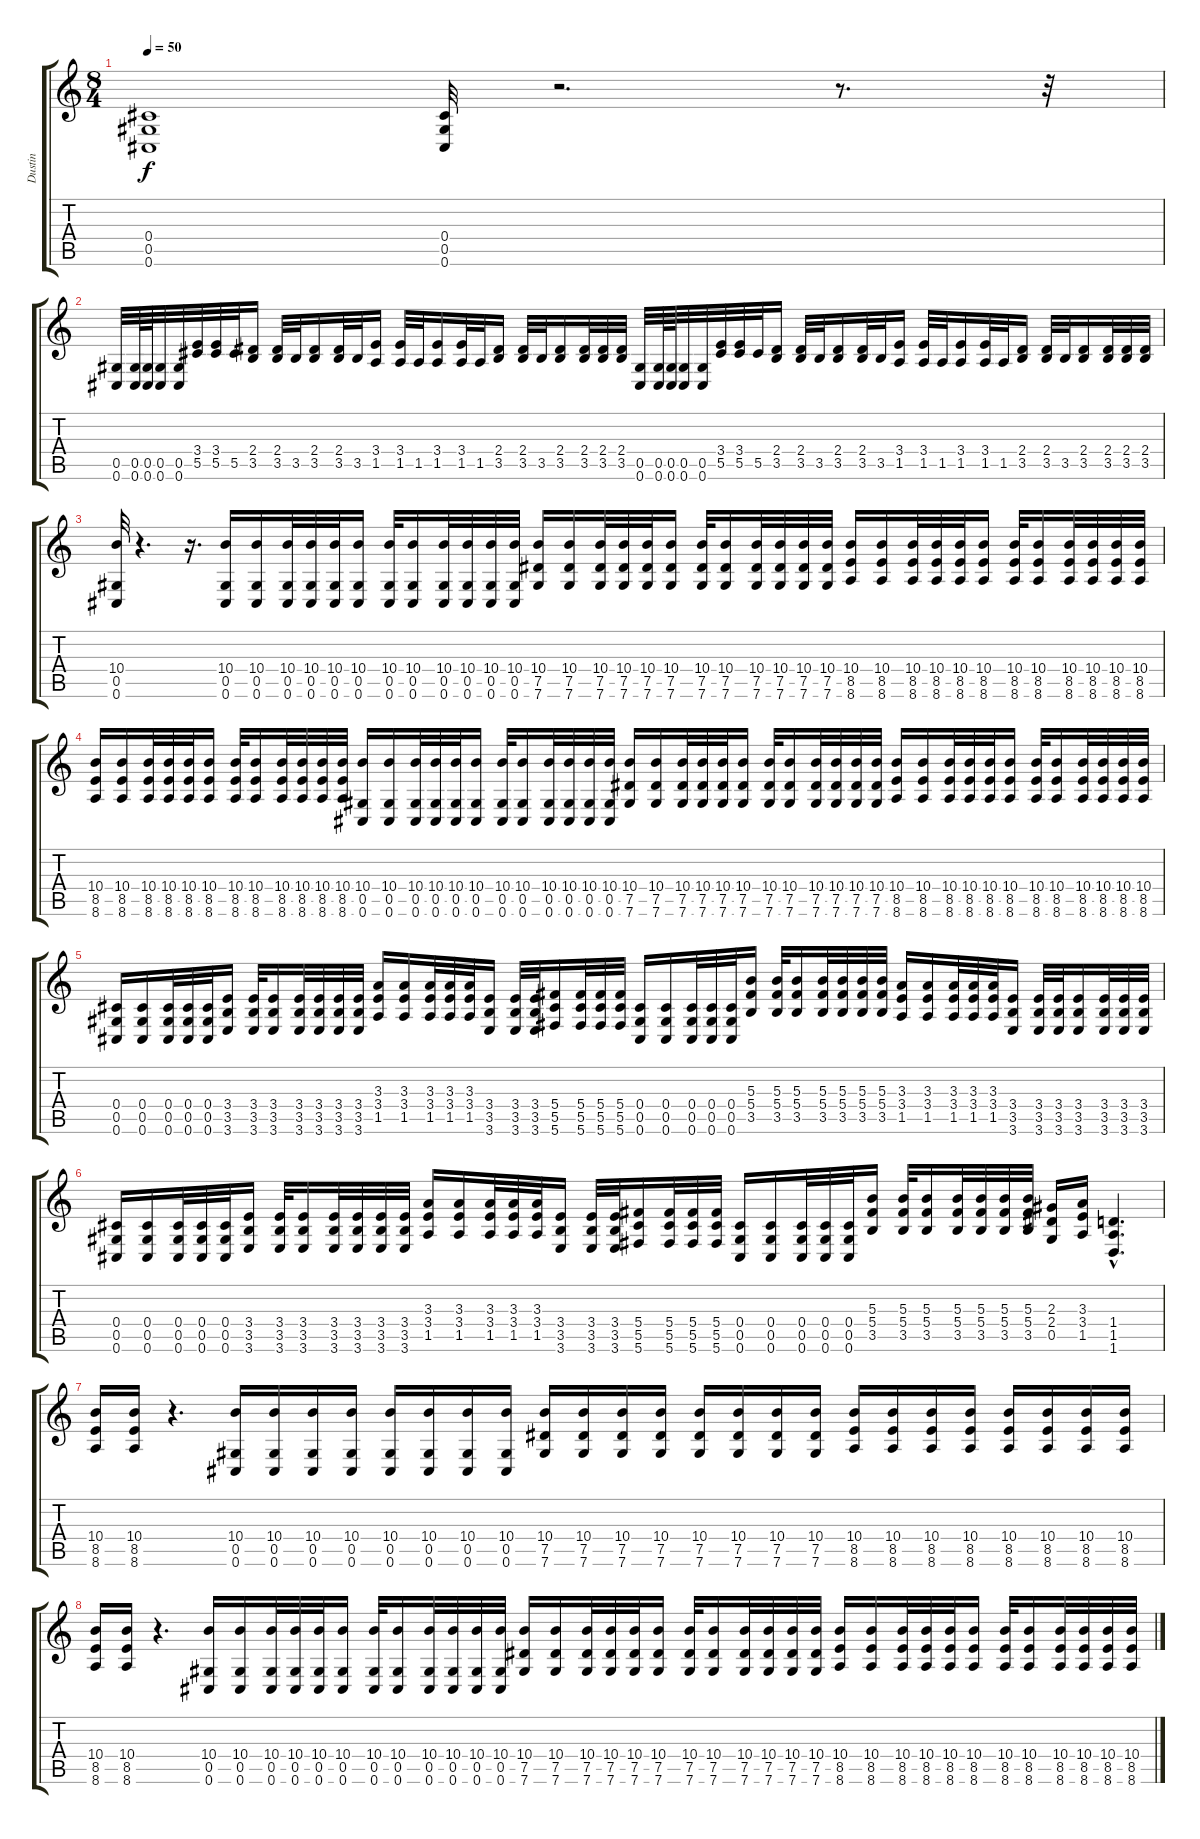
\track ("Dustin" "Dustin") {instrument distortionguitar}
\staff {score tabs}
\tuning (Eb4 Bb3 Gb3 Db3 Ab2 Db2) {hide}
\ts (8 4)
\tempo 50
\clef g2
\ks c
(0.4 0.5 0.6).1{dy f instrument distortionguitar} (0.4 0.5 0.6).32 r.2{d} r.8{d} r.32 |
(0.5 0.6).32 (0.5 0.6).64 (0.5 0.6).64 (0.5 0.6).32 (0.5 0.6).32 (3.4 5.5).32 (3.4 5.5).32 5.5.32 (2.4 3.5).16 (2.4 3.5).32 3.5.32 (2.4 3.5).16 (2.4 3.5).32 3.5.32 (3.4 1.5).16 (3.4 1.5).32 1.5.32 (3.4 1.5).16 (3.4 1.5).32 1.5.32 (2.4 3.5).16 (2.4 3.5).32 3.5.32 (2.4 3.5).16 (2.4 3.5).32 (2.4 3.5).32 (2.4 3.5).32 (0.5 0.6).32 (0.5 0.6).64 (0.5 0.6).64 (0.5 0.6).32 (0.5 0.6).32 (3.4 5.5).32 (3.4 5.5).32 5.5.32 (2.4 3.5).16 (2.4 3.5).32 3.5.32 (2.4 3.5).16 (2.4 3.5).32 3.5.32 (3.4 1.5).16 (3.4 1.5).32 1.5.32 (3.4 1.5).16 (3.4 1.5).32 1.5.32 (2.4 3.5).16 (2.4 3.5).32 3.5.32 (2.4 3.5).16 (2.4 3.5).32 (2.4 3.5).32 (2.4 3.5).32 |
(10.4 0.5 0.6).32 r.4{d} r.16{d} (10.4 0.5 0.6).16 (10.4 0.5 0.6).16 (10.4 0.5 0.6).32 (10.4 0.5 0.6).32 (10.4 0.5 0.6).32 (10.4 0.5 0.6).16 (10.4 0.5 0.6).32 (10.4 0.5 0.6).16 (10.4 0.5 0.6).32 (10.4 0.5 0.6).32 (10.4 0.5 0.6).32 (10.4 0.5 0.6).32 (10.4 7.5 7.6).16 (10.4 7.5 7.6).16 (10.4 7.5 7.6).32 (10.4 7.5 7.6).32 (10.4 7.5 7.6).32 (10.4 7.5 7.6).16 (10.4 7.5 7.6).32 (10.4 7.5 7.6).16 (10.4 7.5 7.6).32 (10.4 7.5 7.6).32 (10.4 7.5 7.6).32 (10.4 7.5 7.6).32 (10.4 8.5 8.6).16 (10.4 8.5 8.6).16 (10.4 8.5 8.6).32 (10.4 8.5 8.6).32 (10.4 8.5 8.6).32 (10.4 8.5 8.6).16 (10.4 8.5 8.6).32 (10.4 8.5 8.6).16 (10.4 8.5 8.6).32 (10.4 8.5 8.6).32 (10.4 8.5 8.6).32 (10.4 8.5 8.6).32 |
(10.4 8.5 8.6).16 (10.4 8.5 8.6).16 (10.4 8.5 8.6).32 (10.4 8.5 8.6).32 (10.4 8.5 8.6).32 (10.4 8.5 8.6).16 (10.4 8.5 8.6).32 (10.4 8.5 8.6).16 (10.4 8.5 8.6).32 (10.4 8.5 8.6).32 (10.4 8.5 8.6).32 (10.4 8.5 8.6).32 (10.4 0.5 0.6).16 (10.4 0.5 0.6).16 (10.4 0.5 0.6).32 (10.4 0.5 0.6).32 (10.4 0.5 0.6).32 (10.4 0.5 0.6).16 (10.4 0.5 0.6).32 (10.4 0.5 0.6).16 (10.4 0.5 0.6).32 (10.4 0.5 0.6).32 (10.4 0.5 0.6).32 (10.4 0.5 0.6).32 (10.4 7.5 7.6).16 (10.4 7.5 7.6).16 (10.4 7.5 7.6).32 (10.4 7.5 7.6).32 (10.4 7.5 7.6).32 (10.4 7.5 7.6).16 (10.4 7.5 7.6).32 (10.4 7.5 7.6).16 (10.4 7.5 7.6).32 (10.4 7.5 7.6).32 (10.4 7.5 7.6).32 (10.4 7.5 7.6).32 (10.4 8.5 8.6).16 (10.4 8.5 8.6).16 (10.4 8.5 8.6).32 (10.4 8.5 8.6).32 (10.4 8.5 8.6).32 (10.4 8.5 8.6).16 (10.4 8.5 8.6).32 (10.4 8.5 8.6).16 (10.4 8.5 8.6).32 (10.4 8.5 8.6).32 (10.4 8.5 8.6).32 (10.4 8.5 8.6).32 |
(0.4 0.5 0.6).16 (0.4 0.5 0.6).16 (0.4 0.5 0.6).32 (0.4 0.5 0.6).32 (0.4 0.5 0.6).32 (3.4 3.5 3.6).16 (3.4 3.5 3.6).32 (3.4 3.5 3.6).16 (3.4 3.5 3.6).32 (3.4 3.5 3.6).32 (3.4 3.5 3.6).32 (3.4 3.5 3.6).32 (3.3 3.4 1.5).16 (3.3 3.4 1.5).16 (3.3 3.4 1.5).32 (3.3 3.4 1.5).32 (3.3 3.4 1.5).32 (3.4 3.5 3.6).16 (3.4 3.5 3.6).32 (3.4 3.5 3.6).32 (5.4 5.5 5.6).16 (5.4 5.5 5.6).32 (5.4 5.5 5.6).32 (5.4 5.5 5.6).32 (0.4 0.5 0.6).16 (0.4 0.5 0.6).16 (0.4 0.5 0.6).32 (0.4 0.5 0.6).32 (0.4 0.5 0.6).32 (5.3 5.4 3.5).16 (5.3 5.4 3.5).32 (5.3 5.4 3.5).16 (5.3 5.4 3.5).32 (5.3 5.4 3.5).32 (5.3 5.4 3.5).32 (5.3 5.4 3.5).32 (3.3 3.4 1.5).16 (3.3 3.4 1.5).16 (3.3 3.4 1.5).32 (3.3 3.4 1.5).32 (3.3 3.4 1.5).32 (3.4 3.5 3.6).16 (3.4 3.5 3.6).32 (3.4 3.5 3.6).32 (3.4 3.5 3.6).16 (3.4 3.5 3.6).32 (3.4 3.5 3.6).32 (3.4 3.5 3.6).32 |
(0.4 0.5 0.6).16 (0.4 0.5 0.6).16 (0.4 0.5 0.6).32 (0.4 0.5 0.6).32 (0.4 0.5 0.6).32 (3.4 3.5 3.6).16 (3.4 3.5 3.6).32 (3.4 3.5 3.6).16 (3.4 3.5 3.6).32 (3.4 3.5 3.6).32 (3.4 3.5 3.6).32 (3.4 3.5 3.6).32 (3.3 3.4 1.5).16 (3.3 3.4 1.5).16 (3.3 3.4 1.5).32 (3.3 3.4 1.5).32 (3.3 3.4 1.5).32 (3.4 3.5 3.6).16 (3.4 3.5 3.6).32 (3.4 3.5 3.6).32 (5.4 5.5 5.6).16 (5.4 5.5 5.6).32 (5.4 5.5 5.6).32 (5.4 5.5 5.6).32 (0.4 0.5 0.6).16 (0.4 0.5 0.6).16 (0.4 0.5 0.6).32 (0.4 0.5 0.6).32 (0.4 0.5 0.6).32 (5.3 5.4 3.5).16 (5.3 5.4 3.5).32 (5.3 5.4 3.5).16 (5.3 5.4 3.5).32 (5.3 5.4 3.5).32 (5.3 5.4 3.5).32 (5.3 5.4 3.5).32 (2.3 2.4 0.5).16 (3.3 3.4 1.5).16 (1.4{hac} 1.5{hac} 1.6{hac}).4{d} |
(10.4 8.5 8.6).16 (10.4 8.5 8.6).16 r.4{d} (10.4 0.5 0.6).16 (10.4 0.5 0.6).16 (10.4 0.5 0.6).16 (10.4 0.5 0.6).16 (10.4 0.5 0.6).16 (10.4 0.5 0.6).16 (10.4 0.5 0.6).16 (10.4 0.5 0.6).16 (10.4 7.5 7.6).16 (10.4 7.5 7.6).16 (10.4 7.5 7.6).16 (10.4 7.5 7.6).16 (10.4 7.5 7.6).16 (10.4 7.5 7.6).16 (10.4 7.5 7.6).16 (10.4 7.5 7.6).16 (10.4 8.5 8.6).16 (10.4 8.5 8.6).16 (10.4 8.5 8.6).16 (10.4 8.5 8.6).16 (10.4 8.5 8.6).16 (10.4 8.5 8.6).16 (10.4 8.5 8.6).16 (10.4 8.5 8.6).16 |
(10.4 8.5 8.6).16 (10.4 8.5 8.6).16 r.4{d} (10.4 0.5 0.6).16 (10.4 0.5 0.6).16 (10.4 0.5 0.6).32 (10.4 0.5 0.6).32 (10.4 0.5 0.6).32 (10.4 0.5 0.6).16 (10.4 0.5 0.6).32 (10.4 0.5 0.6).16 (10.4 0.5 0.6).32 (10.4 0.5 0.6).32 (10.4 0.5 0.6).32 (10.4 0.5 0.6).32 (10.4 7.5 7.6).16 (10.4 7.5 7.6).16 (10.4 7.5 7.6).32 (10.4 7.5 7.6).32 (10.4 7.5 7.6).32 (10.4 7.5 7.6).16 (10.4 7.5 7.6).32 (10.4 7.5 7.6).16 (10.4 7.5 7.6).32 (10.4 7.5 7.6).32 (10.4 7.5 7.6).32 (10.4 7.5 7.6).32 (10.4 8.5 8.6).16 (10.4 8.5 8.6).16 (10.4 8.5 8.6).32 (10.4 8.5 8.6).32 (10.4 8.5 8.6).32 (10.4 8.5 8.6).16 (10.4 8.5 8.6).32 (10.4 8.5 8.6).16 (10.4 8.5 8.6).32 (10.4 8.5 8.6).32 (10.4 8.5 8.6).32 (10.4 8.5 8.6).32
